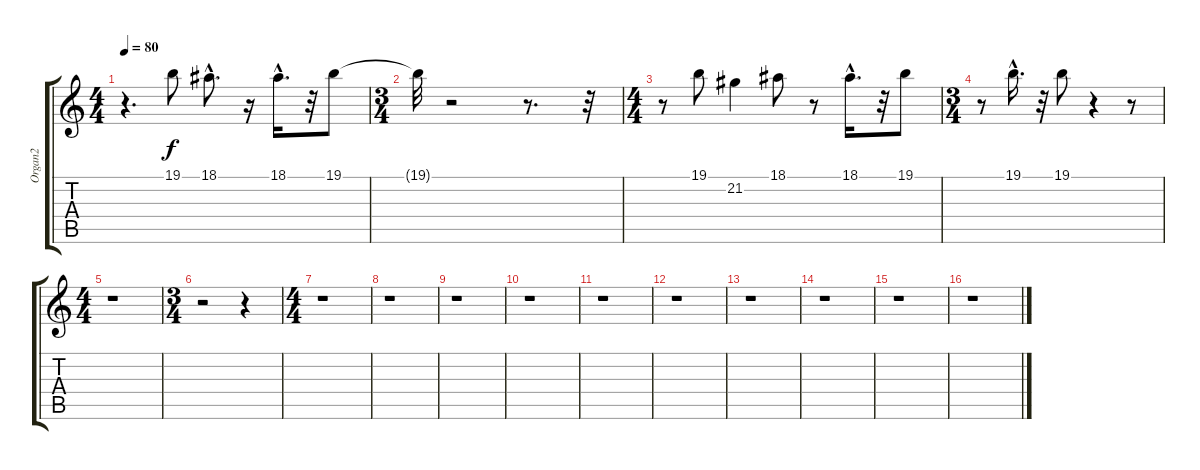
\track ("Organ2" "Organ2") {instrument percussiveorgan}
\staff {score tabs}
\tuning (E4 B3 G3 D3 A2 E2) {hide}
\ts (4 4)
\tempo 80
\clef g2
\ks c
r.4{d dy f} 19.1.8 18.1{hac}.8{d} r.16 18.1{hac}.16{d} r.32 19.1.8 |
\ts (3 4)
19.1{t}.32 r.2 r.8{d} r.32 |
\ts (4 4)
r.8 19.1.8 21.2.4 18.1.8 r.8 18.1{hac}.16{d} r.32 19.1.8 |
\ts (3 4)
r.8 19.1{hac}.16{d} r.32 19.1.8 r.4 r.8 |
\ts (4 4)
r.1 |
\ts (3 4)
r.2 r.4 |
\ts (4 4)
r.1 |
r.1 |
r.1 |
r.1 |
r.1 |
r.1 |
r.1 |
r.1 |
r.1 |
r.1
